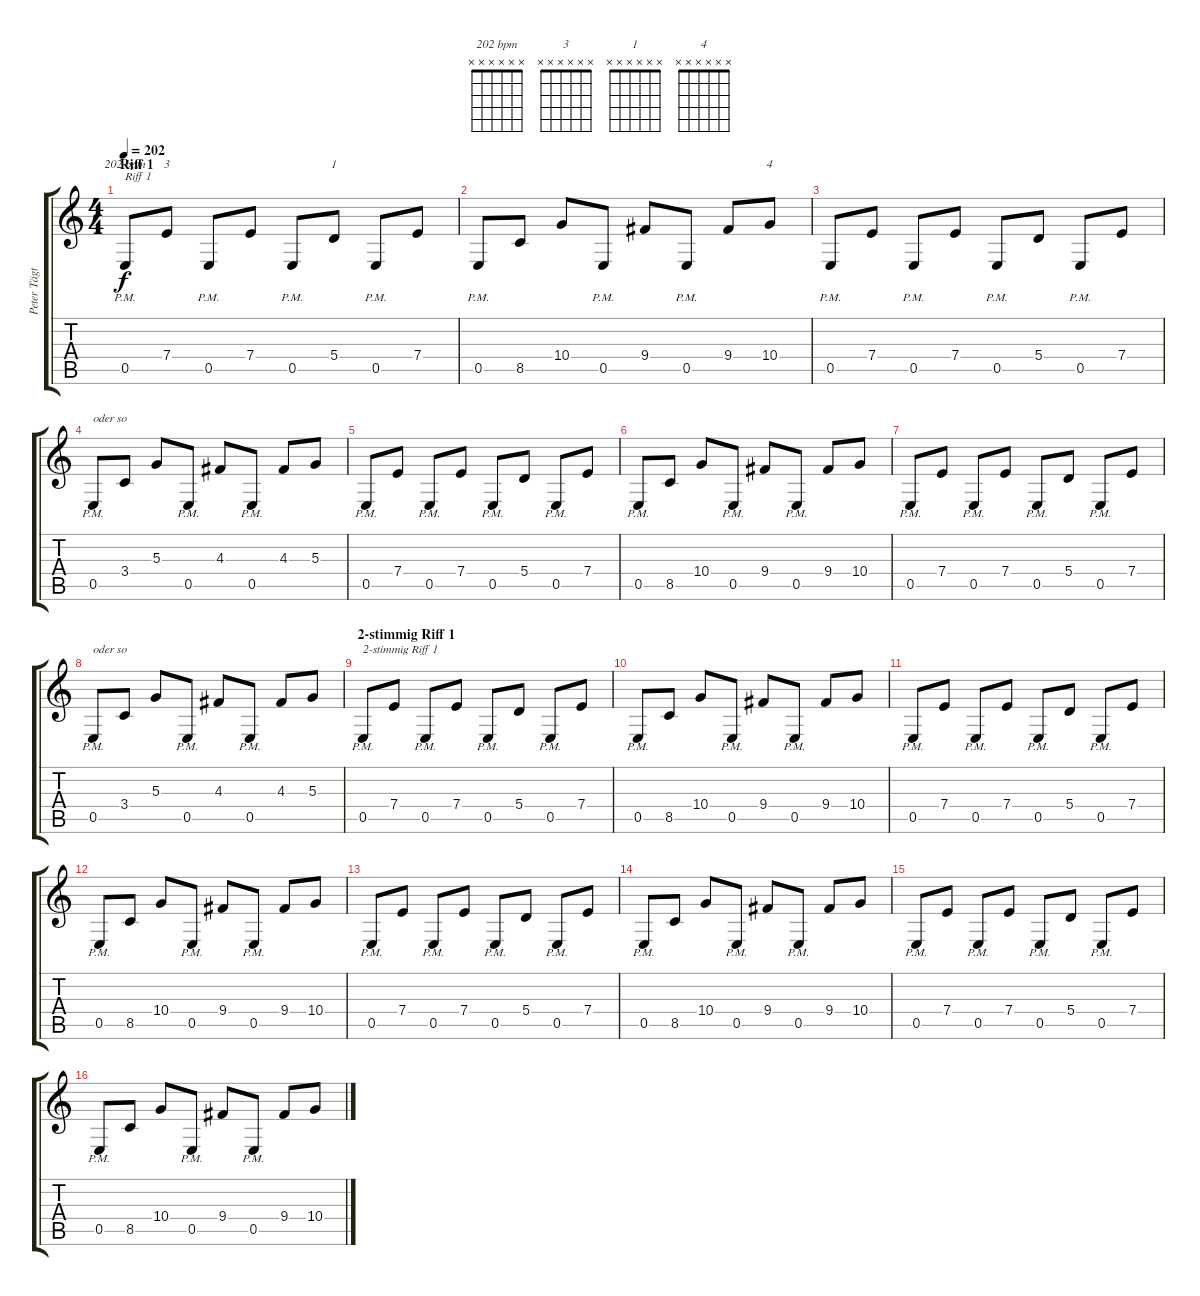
\track ("Peter Tägtgren" "Peter Tägt") {instrument distortionguitar}
\staff {score tabs}
\tuning (B3 Gb3 D3 A2 E2 B1) {hide}
\chord ("202 bpm" x x x x x x)
\chord ("3" x x x x x x)
\chord ("1" x x x x x x)
\chord ("4" x x x x x x)
\ts (4 4)
\section ("" "Riff 1")
\tempo 202
\clef g2
\ks c
0.5{pm}.8{ch "202 bpm" txt "Riff 1" dy f instrument distortionguitar} 7.4.8{ch "3"} 0.5{pm}.8 7.4.8 0.5{pm}.8 5.4.8{ch "1"} 0.5{pm}.8 7.4.8 |
0.5{pm}.8 8.5.8 10.4.8 0.5{pm}.8 9.4.8 0.5{pm}.8 9.4.8 10.4.8{ch "4"} |
0.5{pm}.8 7.4.8 0.5{pm}.8 7.4.8 0.5{pm}.8 5.4.8 0.5{pm}.8 7.4.8 |
0.5{pm}.8{txt "oder so"} 3.4.8 5.3.8 0.5{pm}.8 4.3.8 0.5{pm}.8 4.3.8 5.3.8 |
0.5{pm}.8 7.4.8 0.5{pm}.8 7.4.8 0.5{pm}.8 5.4.8 0.5{pm}.8 7.4.8 |
0.5{pm}.8 8.5.8 10.4.8 0.5{pm}.8 9.4.8 0.5{pm}.8 9.4.8 10.4.8 |
0.5{pm}.8 7.4.8 0.5{pm}.8 7.4.8 0.5{pm}.8 5.4.8 0.5{pm}.8 7.4.8 |
0.5{pm}.8{txt "oder so"} 3.4.8 5.3.8 0.5{pm}.8 4.3.8 0.5{pm}.8 4.3.8 5.3.8 |
\section ("" "2-stimmig Riff 1")
0.5{pm}.8{txt "2-stimmig Riff 1"} 7.4.8 0.5{pm}.8 7.4.8 0.5{pm}.8 5.4.8 0.5{pm}.8 7.4.8 |
0.5{pm}.8 8.5.8 10.4.8 0.5{pm}.8 9.4.8 0.5{pm}.8 9.4.8 10.4.8 |
0.5{pm}.8 7.4.8 0.5{pm}.8 7.4.8 0.5{pm}.8 5.4.8 0.5{pm}.8 7.4.8 |
0.5{pm}.8 8.5.8 10.4.8 0.5{pm}.8 9.4.8 0.5{pm}.8 9.4.8 10.4.8 |
0.5{pm}.8 7.4.8 0.5{pm}.8 7.4.8 0.5{pm}.8 5.4.8 0.5{pm}.8 7.4.8 |
0.5{pm}.8 8.5.8 10.4.8 0.5{pm}.8 9.4.8 0.5{pm}.8 9.4.8 10.4.8 |
0.5{pm}.8 7.4.8 0.5{pm}.8 7.4.8 0.5{pm}.8 5.4.8 0.5{pm}.8 7.4.8 |
0.5{pm}.8 8.5.8 10.4.8 0.5{pm}.8 9.4.8 0.5{pm}.8 9.4.8 10.4.8
